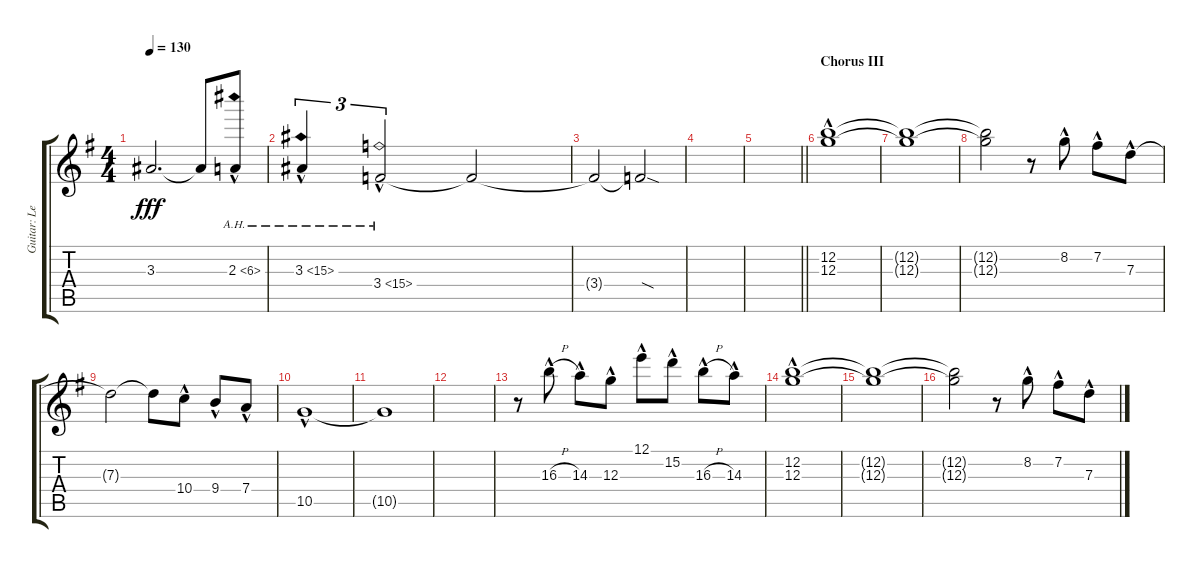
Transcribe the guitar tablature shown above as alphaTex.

\track ("Guitar: Lead" "Guitar: Le") {instrument overdrivenguitar}
\staff {score tabs}
\tuning (E4 B3 G3 D3 A2 E2) {hide}
\ts (4 4)
\tempo 130
\clef g2
\ks g
3.3{t}.2{d dy fff} 3.3{t}.8 2.3{ah 4 hac}.8 |
3.3{ah 12 hac}.4{tu (3 2)} 3.4{ah 12 hac}.2{tu (3 2)} 3.4{t}.2 |
3.4{t}.2 3.4{sod t}.2 |
|
\barLineRight lightlight
|
\section ("" "Chorus III")
(12.2{hac} 12.3{hac}).1 |
(12.2{t} 12.3{t}).1 |
(12.2{t} 12.3{t}).2 r.8 8.2{hac}.8 7.2{hac}.8 7.3{hac}.8 |
7.3{t}.2 7.3{t}.8 10.4{hac}.8 9.4{hac}.8 7.4{hac}.8 |
10.5{hac}.1 |
10.5{t}.1 |
|
r.8 16.3{h hac}.8 14.3{hac}.8 12.3{hac}.8 12.1{hac}.8 15.2{hac}.8 16.3{h hac}.8 14.3{hac}.8 |
(12.2{hac} 12.3{hac}).1 |
(12.2{t} 12.3{t}).1 |
(12.2{t} 12.3{t}).2 r.8 8.2{hac}.8 7.2{hac}.8 7.3{hac}.8
